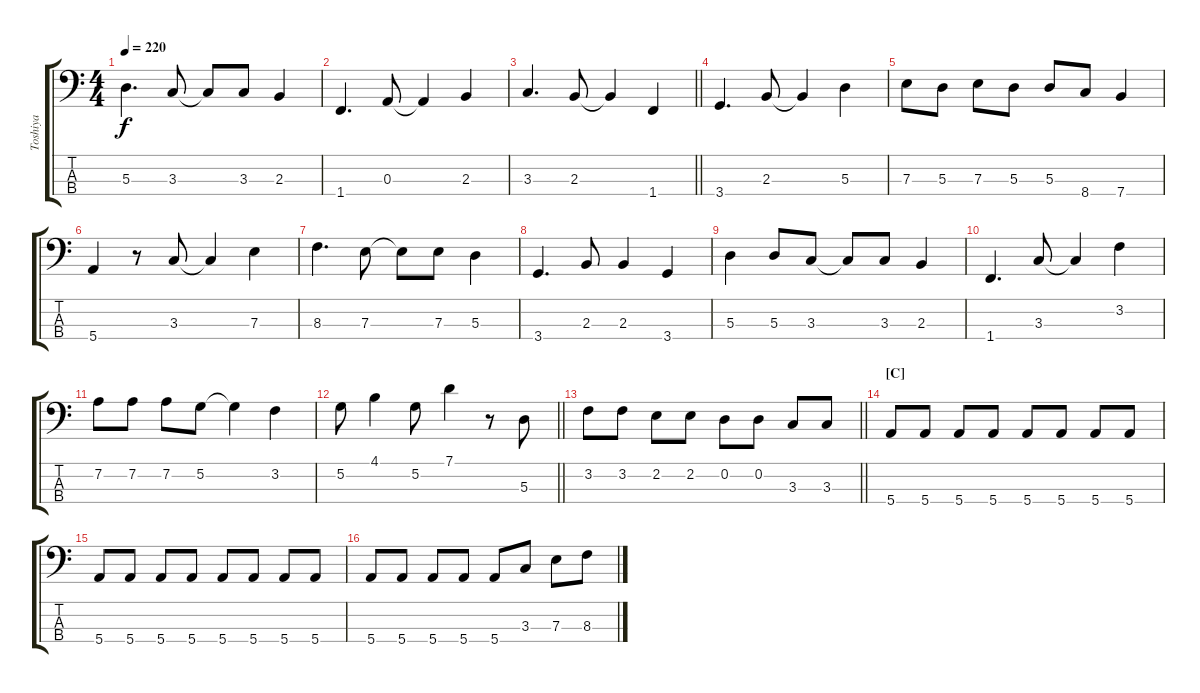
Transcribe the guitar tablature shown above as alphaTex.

\track ("Toshiya" "Toshiya") {instrument electricbasspick}
\staff {score tabs}
\tuning (G2 D2 A1 E1) {hide}
\ts (4 4)
\tempo 220
\clef f4
\ks c
5.3.4{d dy f} 3.3.8 3.3{t}.8 3.3.8 2.3.4 |
1.4.4{d} 0.3.8 0.3{t}.4 2.3.4 |
\barLineRight lightlight
3.3.4{d} 2.3.8 2.3{t}.4 1.4.4 |
3.4.4{d} 2.3.8 2.3{t}.4 5.3.4 |
7.3.8 5.3.8 7.3.8 5.3.8 5.3.8 8.4.8 7.4.4 |
5.4.4 r.8 3.3.8 3.3{t}.4 7.3.4 |
8.3.4{d} 7.3.8 7.3{t}.8 7.3.8 5.3.4 |
3.4.4{d} 2.3.8 2.3.4 3.4.4 |
5.3.4 5.3.8 3.3.8 3.3{t}.8 3.3.8 2.3.4 |
1.4.4{d} 3.3.8 3.3{t}.4 3.2.4 |
7.2.8 7.2.8 7.2.8 5.2.8 5.2{t}.4 3.2.4 |
\barLineRight lightlight
5.2.8 4.1.4 5.2.8 7.1.4 r.8 5.3.8 |
\barLineRight lightlight
3.2.8 3.2.8 2.2.8 2.2.8 0.2.8 0.2.8 3.3.8 3.3.8 |
\section ("" "[C]")
5.4.8 5.4.8 5.4.8 5.4.8 5.4.8 5.4.8 5.4.8 5.4.8 |
5.4.8 5.4.8 5.4.8 5.4.8 5.4.8 5.4.8 5.4.8 5.4.8 |
5.4.8 5.4.8 5.4.8 5.4.8 5.4.8 3.3.8 7.3.8 8.3.8
